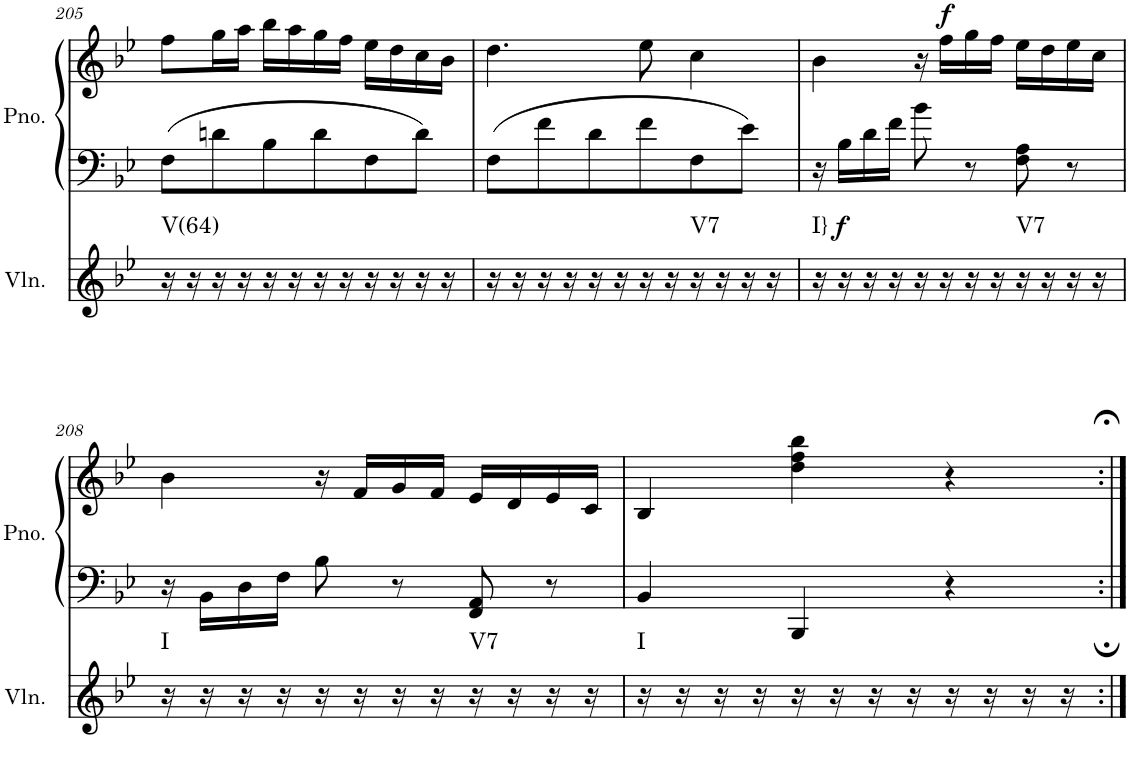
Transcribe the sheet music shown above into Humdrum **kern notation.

**kern	**harte	**kern	**kern	**dynam
*part2	*part2	*part1	*part1	*part1
*staff3	*	*staff2	*staff1	*staff1/2
*I"Violin	*	*I"Piano, Piano right	*	*
*I'Vln.	*	*I'Pno.	*	*
!!LO:PB:g=z
*clefG2	*	*clefF4	*clefG2	*
*k[b-e-]	*	*k[b-e-]	*k[b-e-]	*
*M3/4	*	*M3/4	*M3/4	*
=205	=205	=205	=205	=205
!	!LO:H:kt=V(64)	!	!	!
16r	N	8F\L	8ff\L	.
16r	.	.	.	.
16r	.	8dn\	16gg\L	.
16r	.	.	16aa\JJ	.
16r	.	8B-\	16bb-\LL	.
16r	.	.	16aa\	.
16r	.	8d\	16gg\	.
16r	.	.	16ff\JJ	.
16r	.	8F\	16ee-\LL	.
16r	.	.	16dd\	.
16r	.	8d\J	16cc\	.
16r	.	.	16b-\JJ	.
=206	=206	=206	=206	=206
16r	.	8F\L	4.dd\	.
16r	.	.	.	.
16r	.	8f\	.	.
16r	.	.	.	.
16r	.	8d\	.	.
16r	.	.	.	.
16r	.	8f\	8ee-\	.
16r	.	.	.	.
!	!LO:H:kt=V7	!	!	!
16r	N	8F\	4cc\	.
16r	.	.	.	.
16r	.	8e-\J	.	.
16r	.	.	.	.
=207	=207	=207	=207	=207
!	!LO:H:kt=I}	!	!	!
16r	N	16r	4b-\	.
!	!	!	!	!LO:DY:b=2
16r	.	16B-\LL	.	f
16r	.	16d\	.	.
16r	.	16f\JJ	.	.
16r	.	8b-\	16r	.
!	!	!	!	!LO:DY:a
16r	.	.	16ff\LL	f
16r	.	8r	16gg\	.
16r	.	.	16ff\JJ	.
!	!LO:H:kt=V7	!	!	!
16r	N	8F\ 8A\	16ee-\LL	.
16r	.	.	16dd\	.
16r	.	8r	16ee-\	.
16r	.	.	16cc\JJ	.
!!LO:LB:g=z
=208	=208	=208	=208	=208
!	!LO:H:kt=I	!	!	!
16r	N	16r	4b-\	.
16r	.	16BB-\LL	.	.
16r	.	16D\	.	.
16r	.	16F\JJ	.	.
16r	.	8B-\	16r	.
16r	.	.	16f/LL	.
16r	.	8r	16g/	.
16r	.	.	16f/JJ	.
!	!LO:H:kt=V7	!	!	!
16r	N	8FF/ 8AA/	16e-/LL	.
16r	.	.	16d/	.
16r	.	8r	16e-/	.
16r	.	.	16c/JJ	.
=209	=209	=209	=209	=209
!	!LO:H:kt=I	!	!	!
16r	N	4BB-/	4B-/	.
16r	.	.	.	.
16r	.	.	.	.
16r	.	.	.	.
16r	.	4BBB-/	4dd\ 4ff\ 4bb-\	.
16r	.	.	.	.
16r	.	.	.	.
16r	.	.	.	.
16r	.	4r;	4r;<	.
16r	.	.	.	.
16r	.	.	.	.
16r	.	.	.	.
=:|!	=:|!	=:|!	=:|!	=:|!
*-	*-	*-	*-	*-
